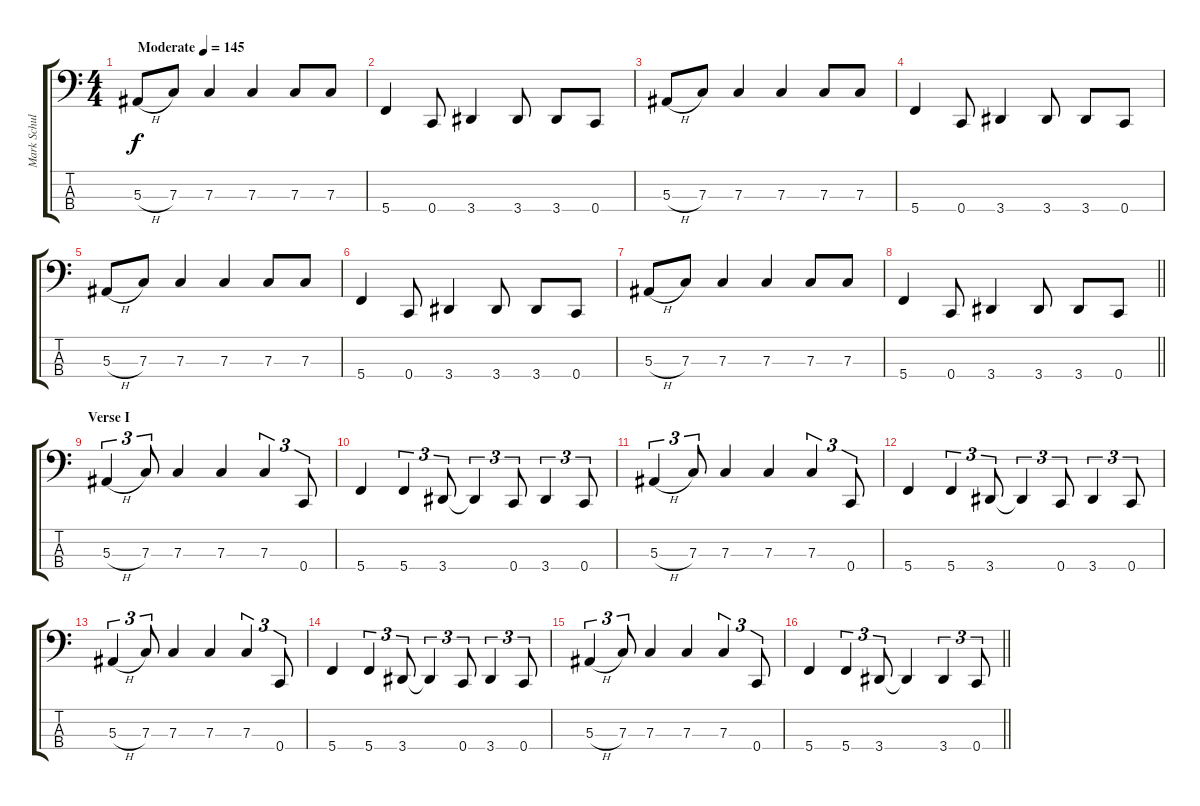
\track ("Mark Schultz" "Mark Schul") {instrument electricbasspick}
\staff {score tabs}
\tuning (Eb2 Bb1 F1 C1) {hide}
\ts (4 4)
\tempo (145 "Moderate")
\clef f4
\ks c
5.3{h}.8{dy f instrument electricbasspick} 7.3.8 7.3.4 7.3.4 7.3.8 7.3.8 |
5.4.4 0.4.8 3.4.4 3.4.8 3.4.8 0.4.8 |
5.3{h}.8 7.3.8 7.3.4 7.3.4 7.3.8 7.3.8 |
5.4.4 0.4.8 3.4.4 3.4.8 3.4.8 0.4.8 |
5.3{h}.8 7.3.8 7.3.4 7.3.4 7.3.8 7.3.8 |
5.4.4 0.4.8 3.4.4 3.4.8 3.4.8 0.4.8 |
5.3{h}.8 7.3.8 7.3.4 7.3.4 7.3.8 7.3.8 |
\barLineRight lightlight
5.4.4 0.4.8 3.4.4 3.4.8 3.4.8 0.4.8 |
\section ("" "Verse I")
5.3{h}.4{tu (3 2)} 7.3.8{tu (3 2)} 7.3.4 7.3.4 7.3.4{tu (3 2)} 0.4.8{tu (3 2)} |
5.4.4 5.4.4{tu (3 2)} 3.4.8{tu (3 2)} 3.4{t}.4{tu (3 2)} 0.4.8{tu (3 2)} 3.4.4{tu (3 2)} 0.4.8{tu (3 2)} |
5.3{h}.4{tu (3 2)} 7.3.8{tu (3 2)} 7.3.4 7.3.4 7.3.4{tu (3 2)} 0.4.8{tu (3 2)} |
5.4.4 5.4.4{tu (3 2)} 3.4.8{tu (3 2)} 3.4{t}.4{tu (3 2)} 0.4.8{tu (3 2)} 3.4.4{tu (3 2)} 0.4.8{tu (3 2)} |
5.3{h}.4{tu (3 2)} 7.3.8{tu (3 2)} 7.3.4 7.3.4 7.3.4{tu (3 2)} 0.4.8{tu (3 2)} |
5.4.4 5.4.4{tu (3 2)} 3.4.8{tu (3 2)} 3.4{t}.4{tu (3 2)} 0.4.8{tu (3 2)} 3.4.4{tu (3 2)} 0.4.8{tu (3 2)} |
5.3{h}.4{tu (3 2)} 7.3.8{tu (3 2)} 7.3.4 7.3.4 7.3.4{tu (3 2)} 0.4.8{tu (3 2)} |
\barLineRight lightlight
5.4.4 5.4.4{tu (3 2)} 3.4.8{tu (3 2)} 3.4{t}.4 3.4.4{tu (3 2)} 0.4.8{tu (3 2)}
